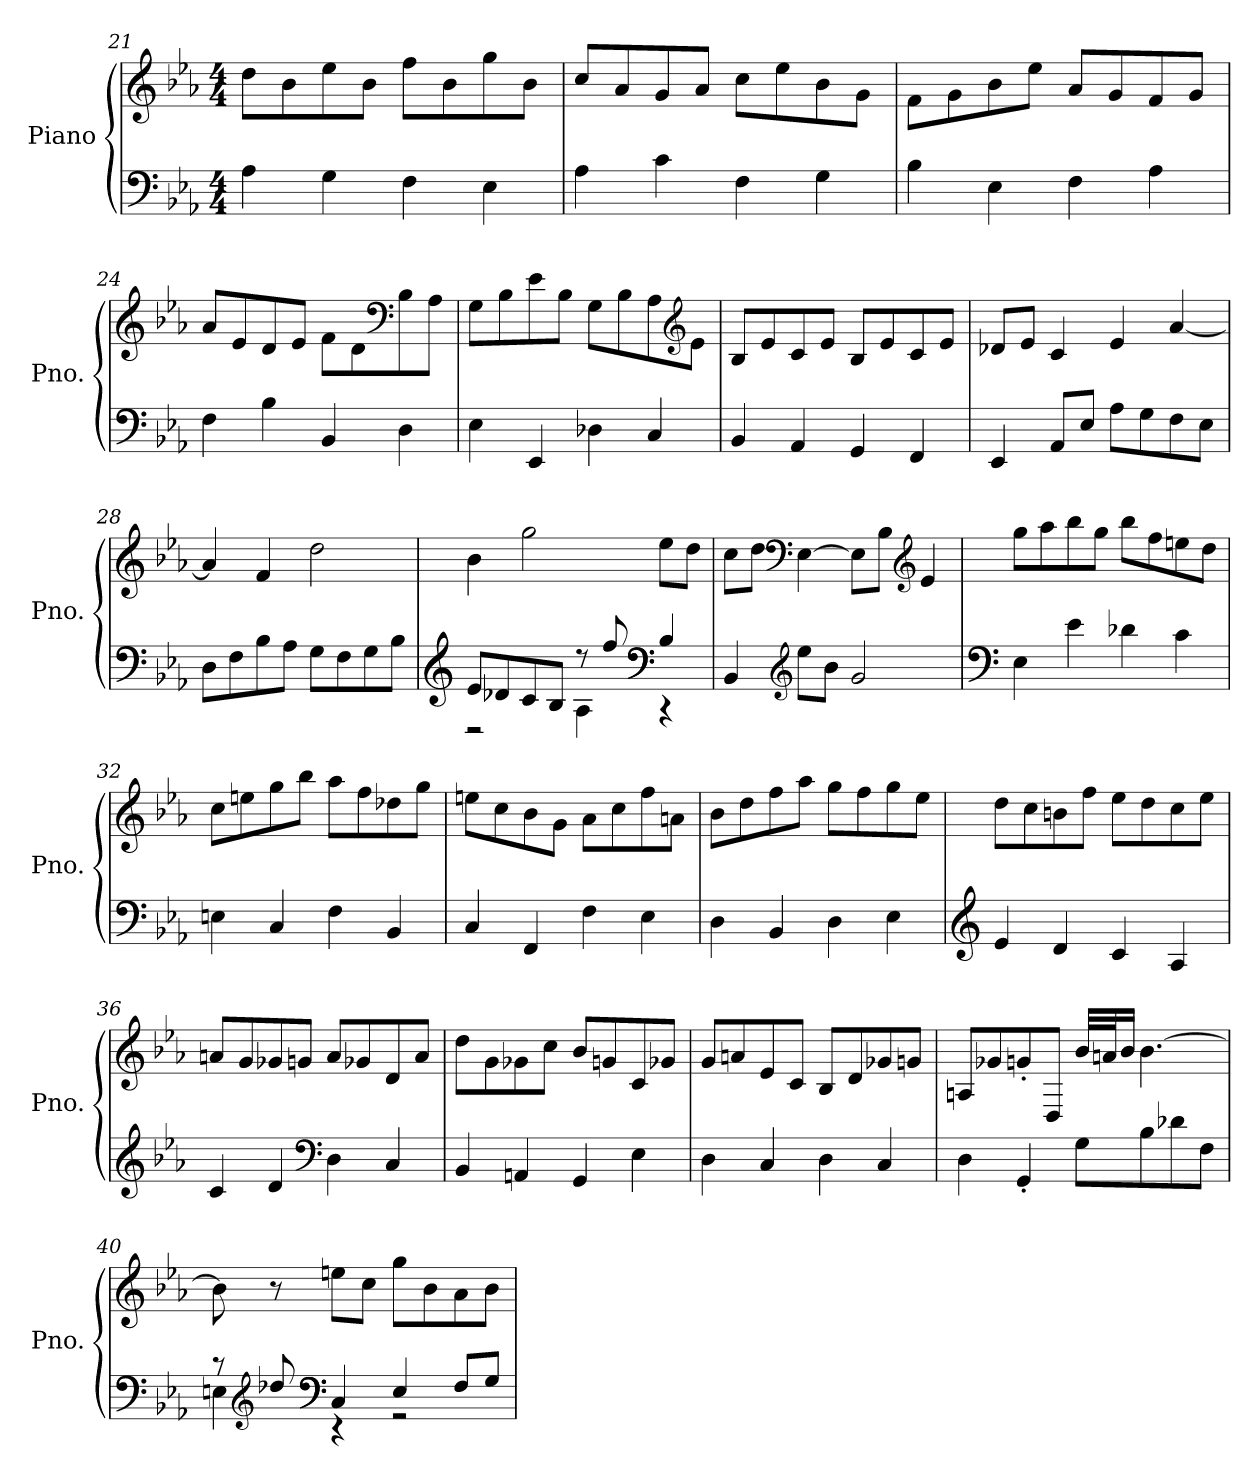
**kern	**kern
*part1	*part1
*staff2	*staff1
*I"Piano	*
*I'Pno.	*
*clefF4	*clefG2
*k[b-e-a-]	*k[b-e-a-]
*M4/4	*M4/4
=21	=21
4A-\	8dd\L
.	8b-\
4G\	8ee-\
.	8b-\J
4F\	8ff\L
.	8b-\
4E-\	8gg\
.	8b-\J
!!LO:LB:g=z
=22	=22
4A-\	8cc/L
.	8a-/
4c\	8g/
.	8a-/J
4F\	8cc\L
.	8ee-\
4G\	8b-\
.	8g\J
=23	=23
4B-\	8f\L
.	8g\
4E-\	8b-\
.	8ee-\J
4F\	8a-/L
.	8g/
4A-\	8f/
.	8g/J
=24	=24
4F\	8a-/L
.	8e-/
4B-\	8d/
.	8e-/J
4BB-/	8f\L
.	8d\
*	*clefF4
4D\	8B-\
.	8A-\J
=25	=25
4E-\	8G\L
.	8B-\
4EE-/	8e-\
.	8B-\J
4D-X\	8G\L
.	8B-\
4C/	8A-\
*	*clefG2
.	8e-\J
!!LO:PB:g=z
=26	=26
4BB-/	8B-/L
.	8e-/
4AA-/	8c/
.	8e-/J
4GG/	8B-/L
.	8e-/
4FF/	8c/
.	8e-/J
=27	=27
4EE-/	8d-X/L
.	8e-/J
8AA-/L	4c/
8E-/J	.
8A-\L	4e-/
8G\	.
8F\	[4a-/
8E-\J	.
=28	=28
8D\L	4a-/]
8F\	.
8B-\	4f/
8A-\J	.
8G\L	2dd\
8F\	.
8G\	.
8B-\J	.
=29	=29
*clefG2	*
*^	*
8e-/L	2r	4b-\
8d-X/	.	.
8c/	.	2gg\
8B-/J	.	.
8r	4A-\	.
8ff/	.	.
*clefF4	*	*
4B-/	4r	8ee-\L
.	.	8dd\J
*v	*v	*
!!LO:LB:g=z
=30	=30
4BB-/	8cc\L
.	8dd\J
*clefG2	*clefF4
8ee-\L	[4E-\
8b-\J	.
2g/	8E-\L]
.	8B-\J
*	*clefG2
.	4e-/
=31	=31
*clefF4	*
4E-\	8gg\L
.	8aa-\
4e-\	8bb-\
.	8gg\J
4d-X\	8bb-\L
.	8ff\
4c\	8een\
.	8dd\J
=32	=32
4En\	8cc\L
.	8een\
4C/	8gg\
.	8bb-\J
4F\	8aa-\L
.	8ff\
4BB-/	8dd-X\
.	8gg\J
=33	=33
4C/	8een\L
.	8cc\
4FF/	8b-\
.	8g\J
4F\	8a-\L
.	8cc\
4E-\	8ff\
.	8an\J
!!LO:LB:g=z
=34	=34
4D\	8b-\L
.	8dd\
4BB-/	8ff\
.	8aa-\J
4D\	8gg\L
.	8ff\
4E-\	8gg\
.	8ee-\J
=35	=35
*clefG2	*
4e-/	8dd\L
.	8cc\
4d/	8bn\
.	8ff\J
4c/	8ee-\L
.	8dd\
4A-/	8cc\
.	8ee-\J
=36	=36
4c/	8an/L
.	8g/
4d/	8g-X/
.	8gn/J
*clefF4	*
4D\	8a/L
.	8g-X/
4C/	8d/
.	8a/J
=37	=37
4BB-/	8dd\L
.	8g\
4AAn/	8g-X\
.	8cc\J
4GG/	8b-/L
.	8gn/
4E-\	8c/
.	8g-X/J
!!LO:LB:g=z
=38	=38
4D\	8g/L
.	8an/
4C/	8e-/
.	8c/J
4D\	8B-/L
.	8d/
4C/	8g-X/
.	8gn/J
=39	=39
4D\	8An/L
.	8g-X/
4GG'/	8gn'/
.	8D/J
8G\L	32b-/LLL
.	32an/J
.	16b-/JJ
8B-\	[4.b-\
8d-X\	.
8F\J	.
=40	=40
*^	*
8r	4En\	8b-\]
*clefG2	*	*
8dd-X/	.	8r
*clefF4	*	*
4C/	4r	8een\L
.	.	8cc\J
4E/	2r	8gg\L
.	.	8b-\
8F/L	.	8a-\
8G/J	.	8b-\J
*v	*v	*
=	=
*-	*-
